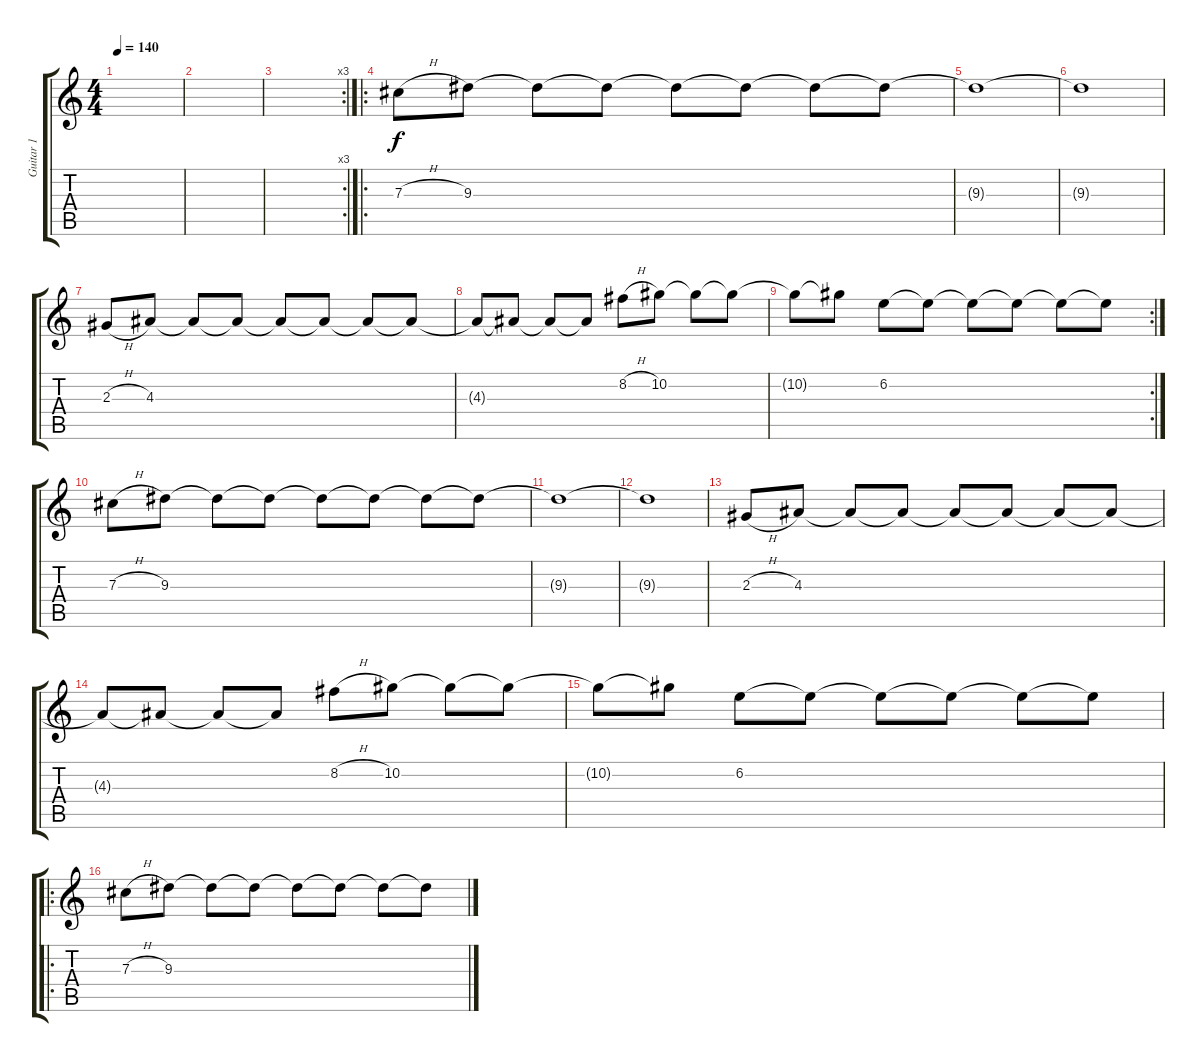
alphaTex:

\track ("Guitar 1" "Guitar 1") {instrument distortionguitar}
\staff {score tabs}
\tuning (Eb4 Bb3 Gb3 Db3 Ab2 Eb2) {hide}
\ts (4 4)
\tempo 140
\clef g2
\ks c
|
|
\rc 3
|
\ro
7.3{h}.8{instrument electricguitarjazz} 9.3.8 9.3{t}.8 9.3{t}.8 9.3{t}.8 9.3{t}.8 9.3{t}.8 9.3{t}.8 |
9.3{t}.1 |
9.3{t}.1 |
2.3{h}.8 4.3.8 4.3{t}.8 4.3{t}.8 4.3{t}.8 4.3{t}.8 4.3{t}.8 4.3{t}.8 |
4.3{t}.8 4.3{t}.8 4.3{t}.8 4.3{t}.8 8.2{h}.8 10.2.8 10.2{t}.8 10.2{t}.8 |
\rc 2
10.2{t}.8 10.2{t}.8 6.2.8 6.2{t}.8 6.2{t}.8 6.2{t}.8 6.2{t}.8 6.2{t}.8 |
7.3{h}.8{instrument electricguitarjazz} 9.3.8 9.3{t}.8 9.3{t}.8 9.3{t}.8 9.3{t}.8 9.3{t}.8 9.3{t}.8 |
9.3{t}.1 |
9.3{t}.1 |
2.3{h}.8 4.3.8 4.3{t}.8 4.3{t}.8 4.3{t}.8 4.3{t}.8 4.3{t}.8 4.3{t}.8 |
4.3{t}.8 4.3{t}.8 4.3{t}.8 4.3{t}.8 8.2{h}.8 10.2.8 10.2{t}.8 10.2{t}.8 |
10.2{t}.8 10.2{t}.8 6.2.8 6.2{t}.8 6.2{t}.8 6.2{t}.8 6.2{t}.8 6.2{t}.8 |
\ro
7.3{h}.8{instrument electricguitarjazz} 9.3.8 9.3{t}.8 9.3{t}.8 9.3{t}.8 9.3{t}.8 9.3{t}.8 9.3{t}.8
